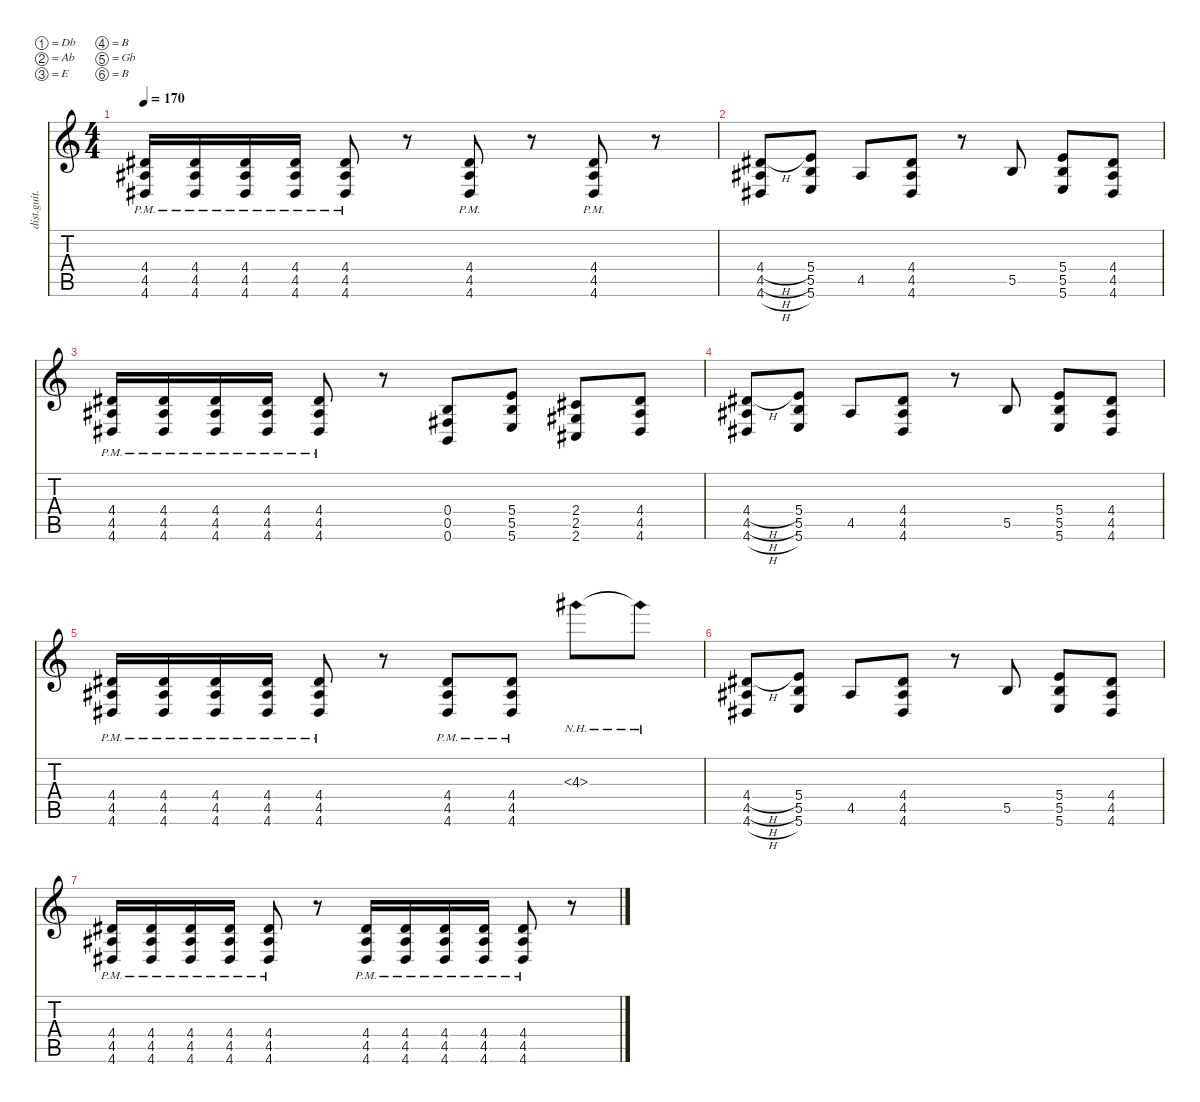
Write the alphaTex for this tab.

\defaultSystemsLayout 4
\hideDynamics
\bracketExtendMode nobrackets
\otherSystemsTrackNameOrientation horizontal
\track ("Distortion Guitar" "dist.guit.") {instrument distortionguitar}
\staff {score tabs}
\tuning (Db4 Ab3 E3 B2 Gb2 B1)
\ts (4 4)
\tempo 170
\clef g2
\ks c
(4.6{pm acc #} 4.5{pm acc #} 4.4{pm acc #}).16{dy mf beam Up} (4.6{pm acc #} 4.4{pm acc #} 4.5{pm acc #}).16{beam Up} (4.6{pm acc #} 4.5{pm acc #} 4.4{pm acc #}).16{beam Up} (4.6{pm acc #} 4.4{pm acc #} 4.5{pm acc #}).16{beam Up} (4.6{pm acc #} 4.5{pm acc #} 4.4{pm acc #}).8{beam Up} r.8{beam Up} (4.6{pm acc #} 4.4{pm acc #} 4.5{pm acc #}).8{beam Up} r.8{beam Up} (4.6{pm acc #} 4.5{pm acc #} 4.4{pm acc #}).8{beam Up} r.8{beam Up} |
(4.6{h acc #} 4.5{h acc #} 4.4{h acc #}).8{beam Up} (5.6 5.5 5.4).8{beam Up} 4.5{acc #}.8{beam Up} (4.6{acc #} 4.5{acc #} 4.4{acc #}).8{beam Up} r.8{beam Up} 5.5.8{beam Up} (5.6 5.5 5.4).8{beam Up} (4.6{acc #} 4.5{acc #} 4.4{acc #}).8{beam Up} |
(4.6{pm acc #} 4.5{pm acc #} 4.4{pm acc #}).16{beam Up} (4.6{pm acc #} 4.4{pm acc #} 4.5{pm acc #}).16{beam Up} (4.6{pm acc #} 4.5{pm acc #} 4.4{pm acc #}).16{beam Up} (4.6{pm acc #} 4.4{pm acc #} 4.5{pm acc #}).16{beam Up} (4.6{pm acc #} 4.5{pm acc #} 4.4{pm acc #}).8{beam Up} r.8{beam Up} (0.6 0.5{acc #} 0.4).8{beam Up} (5.6 5.4 5.5).8{beam Up} (2.6{acc #} 2.5{acc #} 2.4{acc #}).8{beam Up} (4.6{acc #} 4.4{acc #} 4.5{acc #}).8{beam Up} |
(4.6{h acc #} 4.5{h acc #} 4.4{h acc #}).8{beam Up} (5.6 5.5 5.4).8{beam Up} 4.5{acc #}.8{beam Up} (4.6{acc #} 4.5{acc #} 4.4{acc #}).8{beam Up} r.8{beam Up} 5.5.8{beam Up} (5.6 5.5 5.4).8{beam Up} (4.6{acc #} 4.5{acc #} 4.4{acc #}).8{beam Up} |
(4.6{pm acc #} 4.5{pm acc #} 4.4{pm acc #}).16{beam Up} (4.6{pm acc #} 4.4{pm acc #} 4.5{pm acc #}).16{beam Up} (4.6{pm acc #} 4.5{pm acc #} 4.4{pm acc #}).16{beam Up} (4.6{pm acc #} 4.4{pm acc #} 4.5{pm acc #}).16{beam Up} (4.6{pm acc #} 4.5{pm acc #} 4.4{pm acc #}).8{beam Up} r.8{beam Up} (4.6{pm acc #} 4.5{pm acc #} 4.4{pm acc #}).8{beam Up} (4.6{pm acc #} 4.4{pm acc #} 4.5{pm acc #}).8{beam Up} 4.3{nh acc #}.8{beam Down} 4.3{nh t acc #}.8{beam Down} |
(4.6{h acc #} 4.5{h acc #} 4.4{h acc #}).8{beam Up} (5.6 5.5 5.4).8{beam Up} 4.5{acc #}.8{beam Up} (4.6{acc #} 4.5{acc #} 4.4{acc #}).8{beam Up} r.8{beam Up} 5.5.8{beam Up} (5.6 5.5 5.4).8{beam Up} (4.6{acc #} 4.5{acc #} 4.4{acc #}).8{beam Up} |
(4.6{pm acc #} 4.5{pm acc #} 4.4{pm acc #}).16{beam Up} (4.6{pm acc #} 4.4{pm acc #} 4.5{pm acc #}).16{beam Up} (4.6{pm acc #} 4.5{pm acc #} 4.4{pm acc #}).16{beam Up} (4.6{pm acc #} 4.4{pm acc #} 4.5{pm acc #}).16{beam Up} (4.6{pm acc #} 4.5{pm acc #} 4.4{pm acc #}).8{beam Up} r.8{beam Up} (4.6{pm acc #} 4.5{pm acc #} 4.4{pm acc #}).16{beam Up} (4.6{pm acc #} 4.4{pm acc #} 4.5{pm acc #}).16{beam Up} (4.6{pm acc #} 4.5{pm acc #} 4.4{pm acc #}).16{beam Up} (4.6{pm acc #} 4.4{pm acc #} 4.5{pm acc #}).16{beam Up} (4.6{pm acc #} 4.5{pm acc #} 4.4{pm acc #}).8{beam Up} r.8{beam Up}
